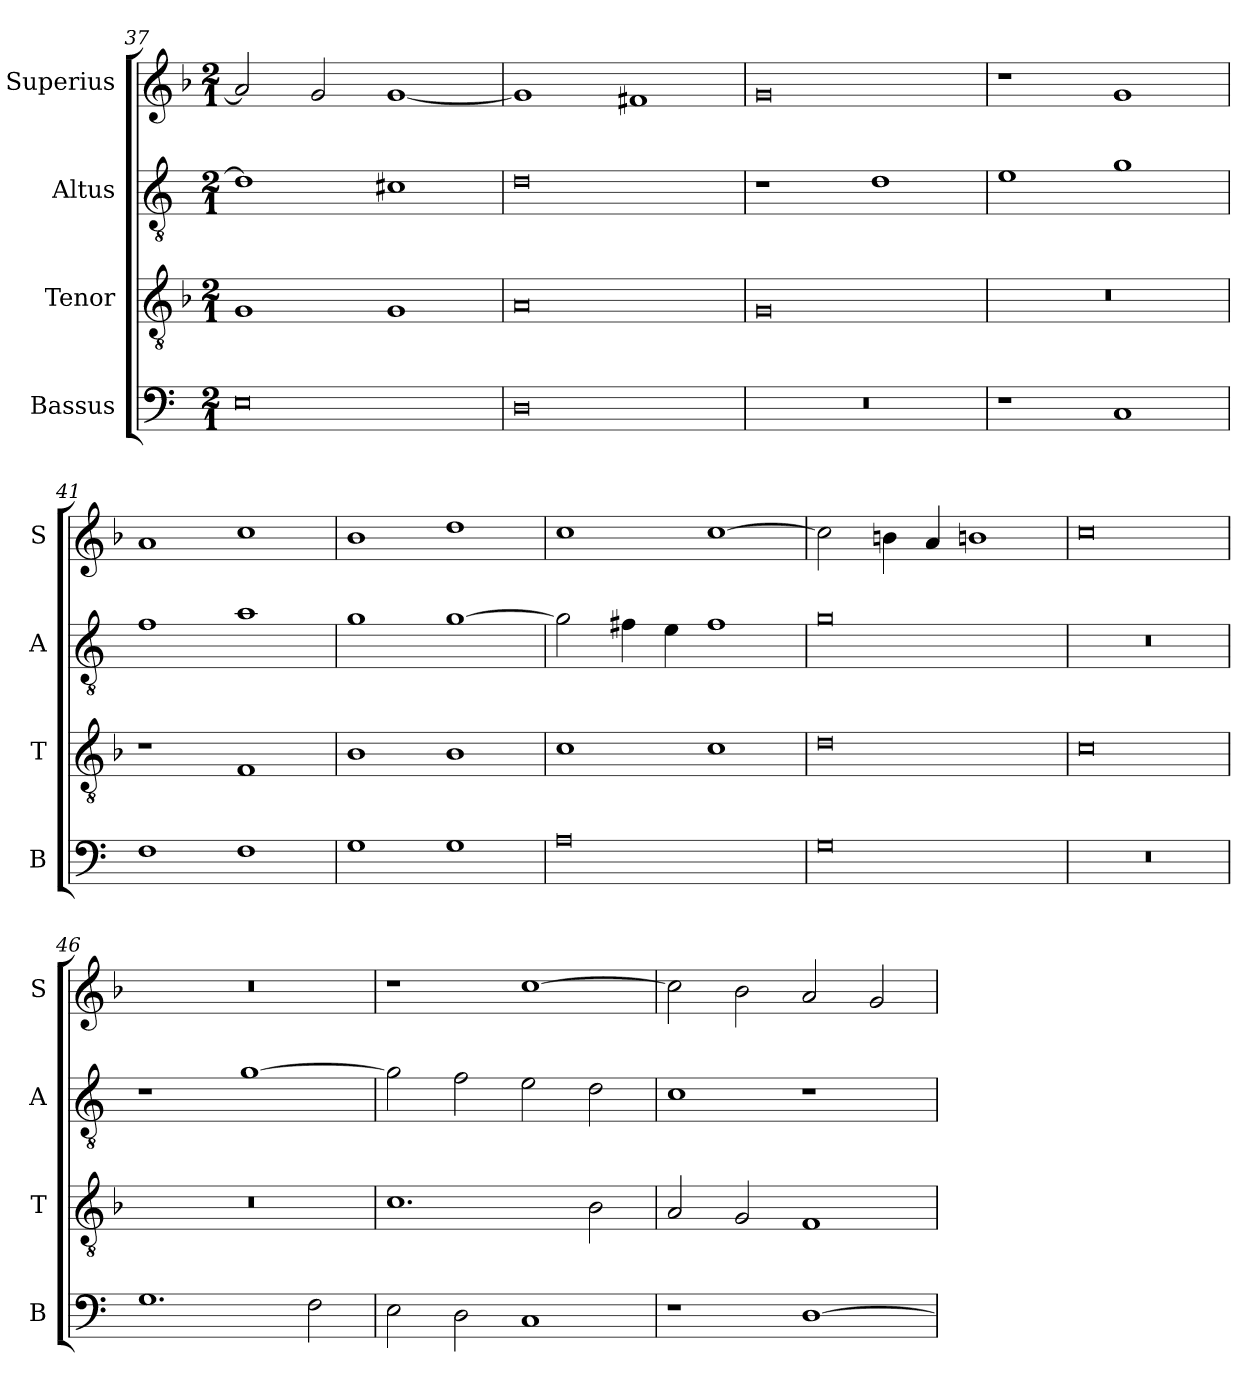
**kern	**kern	**kern	**kern
*part4	*part3	*part2	*part1
*staff4	*staff3	*staff2	*staff1
*I"Bassus	*I"Tenor	*I"Altus	*I"Superius
*I'B	*I'T	*I'A	*I'S
*clefF4	*clefGv2	*clefGv2	*clefG2
*k[]	*k[b-]	*k[]	*k[b-]
*M2/1	*M2/1	*M2/1	*M2/1
=37	=37	=37	=37
0E	1G	1d]	2a/]
.	.	.	2g/
.	1G	1c#X	[1g
=38	=38	=38	=38
0D	0A	0d	1g]
.	.	.	1f#X
=39	=39	=39	=39
0r	0G	1r	0g
.	.	1d	.
=40	=40	=40	=40
1r	0r	1e	1r
1C	.	1g	1g
=41	=41	=41	=41
1F	1r	1f	1a
1F	1F	1a	1cc
=42	=42	=42	=42
1G	1B-	1g	1b-
1G	1B-	[1g	1dd
=43	=43	=43	=43
0A	1c	2g\]	1cc
.	.	4f#X\	.
.	.	4e\	.
.	1c	1f#	[1cc
=44	=44	=44	=44
0G	0d	0g	2cc\]
.	.	.	4bn\
.	.	.	4a/
.	.	.	1bn
=45	=45	=45	=45
0r	0c	0r	0cc
=46	=46	=46	=46
1.G	0r	1r	0r
.	.	[1g	.
2F\	.	.	.
=47	=47	=47	=47
2E\	1.c	2g\]	1r
2D\	.	2f\	.
1C	.	2e\	[1cc
.	2B-\	2d\	.
=48	=48	=48	=48
1r	2A/	1c	2cc\]
.	2G/	.	2b-\
[1D	1F	1r	2a/
.	.	.	2g/
=	=	=	=
*-	*-	*-	*-
